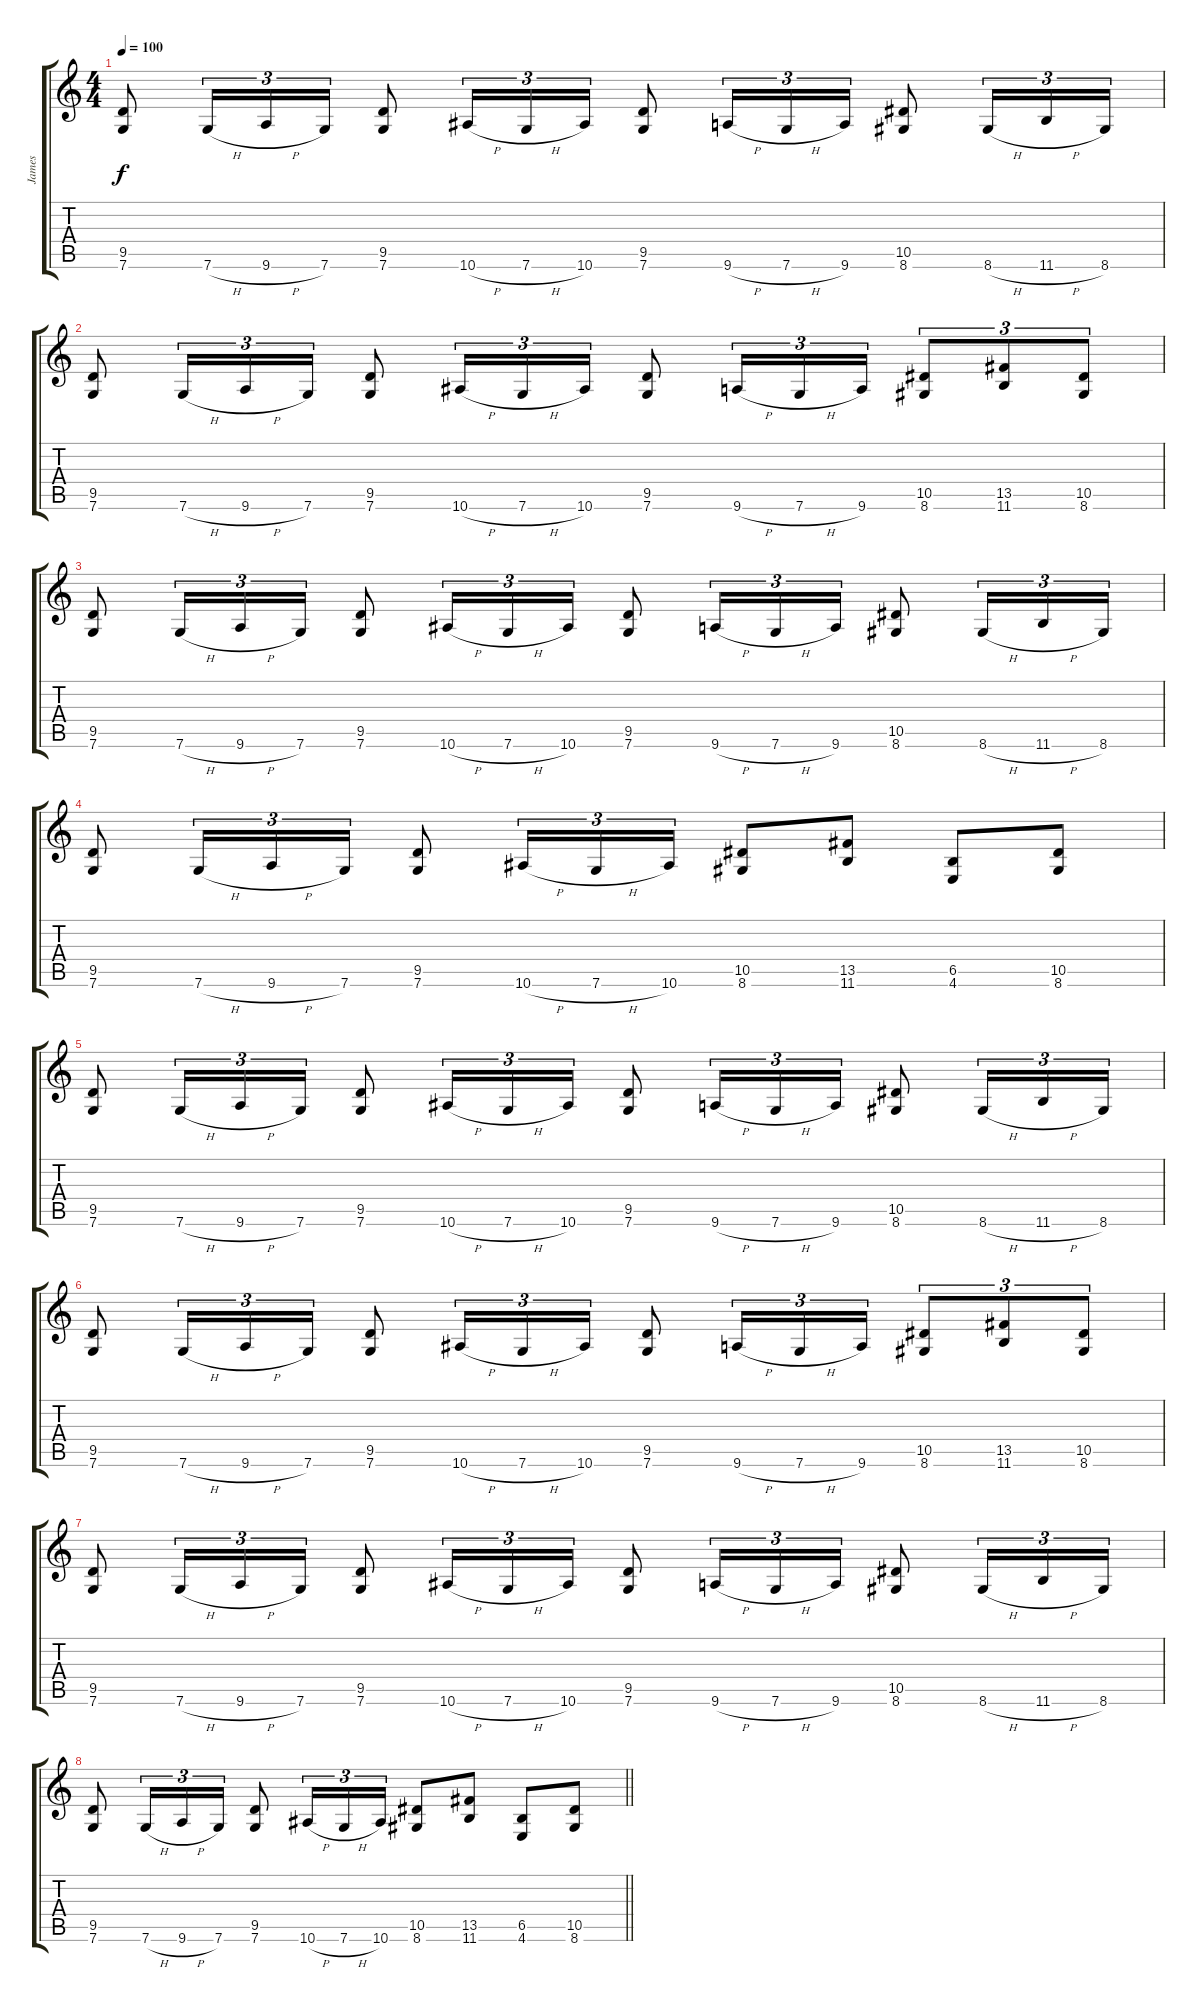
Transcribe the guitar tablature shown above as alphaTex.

\track ("James" "James") {instrument distortionguitar}
\staff {score tabs}
\tuning (C4 G3 Eb3 Bb2 F2 C2) {hide}
\ts (4 4)
\tempo 100
\clef g2
\ks c
(9.5 7.6).8{dy f} 7.6{h}.16{tu (3 2)} 9.6{h}.16{tu (3 2)} 7.6.16{tu (3 2)} (9.5 7.6).8 10.6{h}.16{tu (3 2)} 7.6{h}.16{tu (3 2)} 10.6.16{tu (3 2)} (9.5 7.6).8 9.6{h}.16{tu (3 2)} 7.6{h}.16{tu (3 2)} 9.6.16{tu (3 2)} (10.5 8.6).8 8.6{h}.16{tu (3 2)} 11.6{h}.16{tu (3 2)} 8.6.16{tu (3 2)} |
(9.5 7.6).8 7.6{h}.16{tu (3 2)} 9.6{h}.16{tu (3 2)} 7.6.16{tu (3 2)} (9.5 7.6).8 10.6{h}.16{tu (3 2)} 7.6{h}.16{tu (3 2)} 10.6.16{tu (3 2)} (9.5 7.6).8 9.6{h}.16{tu (3 2)} 7.6{h}.16{tu (3 2)} 9.6.16{tu (3 2)} (10.5 8.6).8{tu (3 2)} (13.5 11.6).8{tu (3 2)} (10.5 8.6).8{tu (3 2)} |
(9.5 7.6).8 7.6{h}.16{tu (3 2)} 9.6{h}.16{tu (3 2)} 7.6.16{tu (3 2)} (9.5 7.6).8 10.6{h}.16{tu (3 2)} 7.6{h}.16{tu (3 2)} 10.6.16{tu (3 2)} (9.5 7.6).8 9.6{h}.16{tu (3 2)} 7.6{h}.16{tu (3 2)} 9.6.16{tu (3 2)} (10.5 8.6).8 8.6{h}.16{tu (3 2)} 11.6{h}.16{tu (3 2)} 8.6.16{tu (3 2)} |
(9.5 7.6).8 7.6{h}.16{tu (3 2)} 9.6{h}.16{tu (3 2)} 7.6.16{tu (3 2)} (9.5 7.6).8 10.6{h}.16{tu (3 2)} 7.6{h}.16{tu (3 2)} 10.6.16{tu (3 2)} (10.5 8.6).8 (13.5 11.6).8 (6.5 4.6).8 (10.5 8.6).8 |
(9.5 7.6).8 7.6{h}.16{tu (3 2)} 9.6{h}.16{tu (3 2)} 7.6.16{tu (3 2)} (9.5 7.6).8 10.6{h}.16{tu (3 2)} 7.6{h}.16{tu (3 2)} 10.6.16{tu (3 2)} (9.5 7.6).8 9.6{h}.16{tu (3 2)} 7.6{h}.16{tu (3 2)} 9.6.16{tu (3 2)} (10.5 8.6).8 8.6{h}.16{tu (3 2)} 11.6{h}.16{tu (3 2)} 8.6.16{tu (3 2)} |
(9.5 7.6).8 7.6{h}.16{tu (3 2)} 9.6{h}.16{tu (3 2)} 7.6.16{tu (3 2)} (9.5 7.6).8 10.6{h}.16{tu (3 2)} 7.6{h}.16{tu (3 2)} 10.6.16{tu (3 2)} (9.5 7.6).8 9.6{h}.16{tu (3 2)} 7.6{h}.16{tu (3 2)} 9.6.16{tu (3 2)} (10.5 8.6).8{tu (3 2)} (13.5 11.6).8{tu (3 2)} (10.5 8.6).8{tu (3 2)} |
(9.5 7.6).8 7.6{h}.16{tu (3 2)} 9.6{h}.16{tu (3 2)} 7.6.16{tu (3 2)} (9.5 7.6).8 10.6{h}.16{tu (3 2)} 7.6{h}.16{tu (3 2)} 10.6.16{tu (3 2)} (9.5 7.6).8 9.6{h}.16{tu (3 2)} 7.6{h}.16{tu (3 2)} 9.6.16{tu (3 2)} (10.5 8.6).8 8.6{h}.16{tu (3 2)} 11.6{h}.16{tu (3 2)} 8.6.16{tu (3 2)} |
\barLineRight lightlight
(9.5 7.6).8 7.6{h}.16{tu (3 2)} 9.6{h}.16{tu (3 2)} 7.6.16{tu (3 2)} (9.5 7.6).8 10.6{h}.16{tu (3 2)} 7.6{h}.16{tu (3 2)} 10.6.16{tu (3 2)} (10.5 8.6).8 (13.5 11.6).8 (6.5 4.6).8 (10.5 8.6).8
